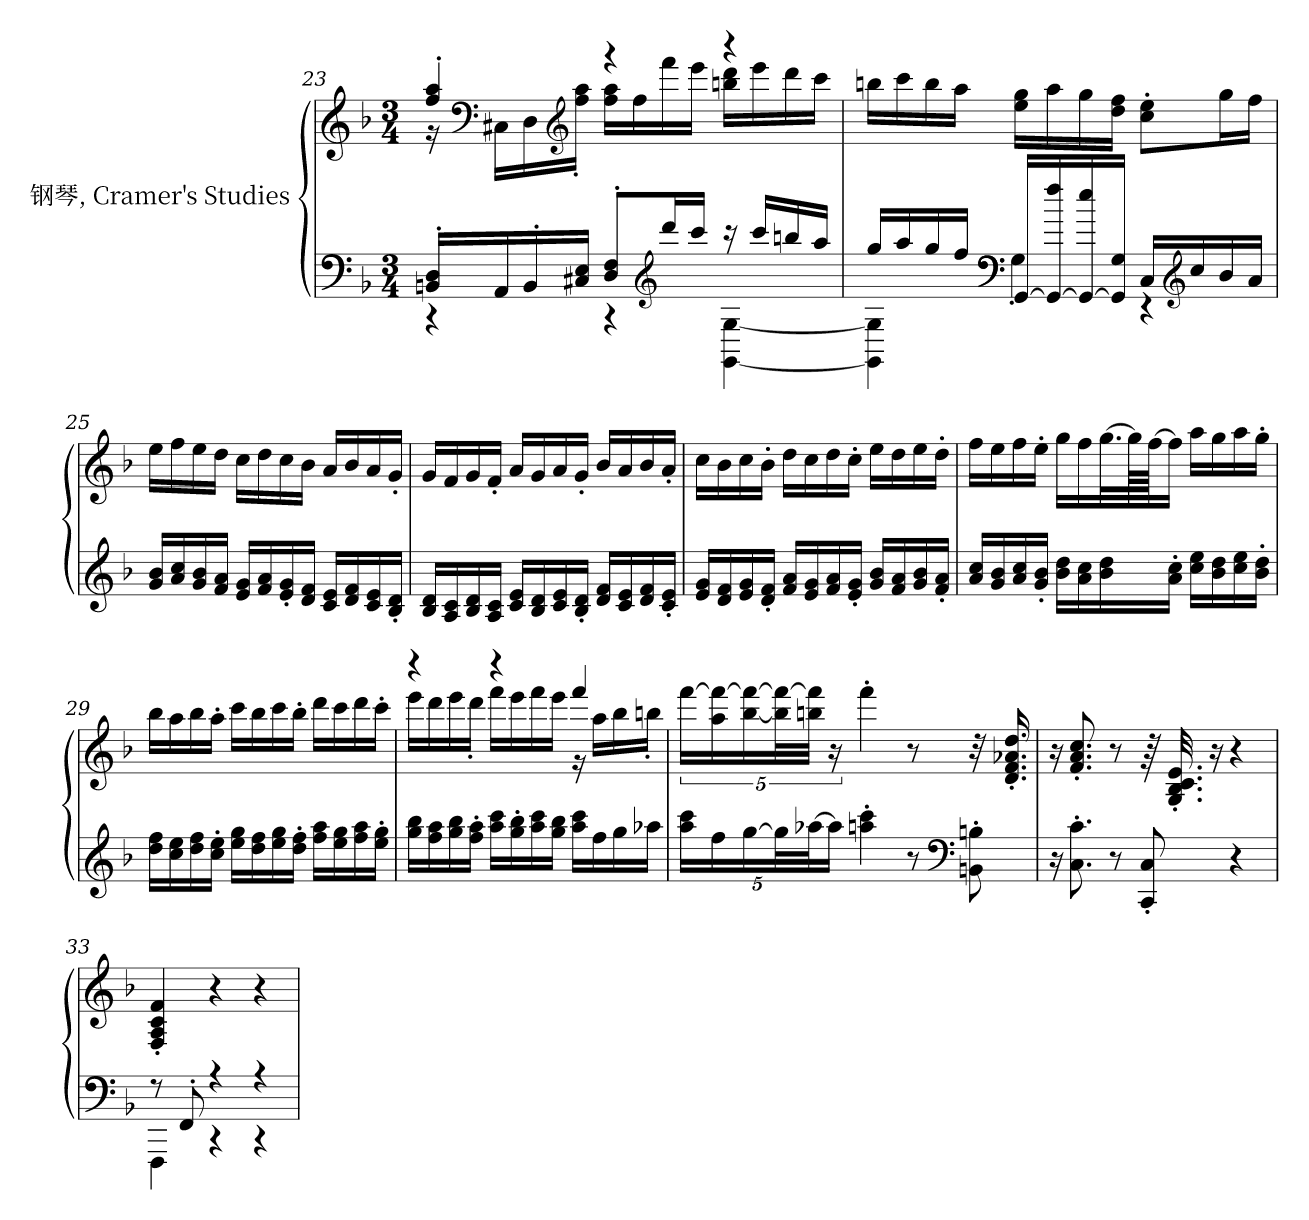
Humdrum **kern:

**kern	**kern
*part1	*part1
*staff2	*staff1
*I"钢琴, Cramer's Studies	*
!!LO:PB:g=z
*clefF4	*clefG2
*k[b-]	*k[b-]
*M3/4	*M3/4
=23	=23
*^	*^
16BBn/' 16D/'LL	4r	4ff/' 4aa/'	16r
*	*	*clefF4	*
16AA/	.	.	16C#X\LL
16BB'/	.	.	16D\
*	*	*clefG2	*
16C#X/ 16E/JJ	.	.	16ff\' 16aa\'JJ
8D/' 8F/'L	4r	4r	16ff\ 16aa\LL
.	.	.	16ff\
*clefG2	*	*	*
16ddd/L	.	.	16fff\
16ccc/JJ	.	.	16eee\JJ
16r	[4GG\ [4G\	4r	16bbn\ 16ddd\LL
16ccc/LL	.	.	16eee\
16bbn/	.	.	16ddd\
16aa/JJ	.	.	16ccc\JJ
*	*	*v	*v
=24	=24	=24
16gg/LL	4GG\] 4G\]	16bbn\LL
16aa/	.	16ccc\
16gg/	.	16bb\
16ff/JJ	.	16aa\JJ
*clefF4	*	*
[16GG/LL	4G'\	16ee\ 16gg\LL
16GG/_ 16ff/	.	16aa\
16GG/_ 16ee/	.	16gg\
16GG/] 16G/JJ	.	16dd\ 16ff\JJ
16C/LL	4r	8cc\' 8ee\'L
*clefG2	*	*
16cc/	.	.
16b-/	.	16gg\L
16a/JJ	.	16ff\JJ
*v	*v	*
!!LO:LB:g=z
=25	=25
16g/ 16b-/LL	16ee\LL
16a/ 16cc/	16ff\
16g/ 16b-/	16ee\
16f/ 16a/JJ	16dd\JJ
16e/ 16g/LL	16cc\LL
16f/ 16a/	16dd\
16e/' 16g/'	16cc\
16d/ 16f/JJ	16b-\JJ
16c/ 16e/LL	16a/LL
16d/ 16f/	16b-/
16c/ 16e/	16a/
16B-/' 16d/'JJ	16g'/JJ
=26	=26
16B-/ 16d/LL	16g/LL
16A/ 16c/	16f/
16B-/ 16d/	16g/
16A/ 16c/JJ	16f'/JJ
16c/ 16e/LL	16a/LL
16B-/ 16d/	16g/
16c/ 16e/	16a/
16B-/' 16d/'JJ	16g'/JJ
16d/ 16f/LL	16b-/LL
16c/ 16e/	16a/
16d/ 16f/	16b-/
16c/' 16e/'JJ	16a'/JJ
=27	=27
16e/ 16g/LL	16cc\LL
16d/ 16f/	16b-\
16e/ 16g/	16cc\
16d/' 16f/'JJ	16b-'\JJ
16f/ 16a/LL	16dd\LL
16e/ 16g/	16cc\
16f/ 16a/	16dd\
16e/' 16g/'JJ	16cc'\JJ
16g/ 16b-/LL	16ee\LL
16f/ 16a/	16dd\
16g/ 16b-/	16ee\
16f/' 16a/'JJ	16dd'\JJ
!!LO:LB:g=z
=28	=28
16a/ 16cc/LL	16ff\LL
16g/ 16b-/	16ee\
16a/ 16cc/	16ff\
16g/' 16b-/'JJ	16ee'\JJ
16b-\ 16dd\LL	16gg\LL
16a\ 16cc\	16ff\
16b-\ 16dd\	[32.gg\L
.	128gg\LL]
.	[128ff\JJJ
16a\' 16cc\'JJ	16ff\JJ]
16cc\ 16ee\LL	16aa\LL
16b-\ 16dd\	16gg\
16cc\ 16ee\	16aa\
16b-\' 16dd\'JJ	16gg'\JJ
=29	=29
16dd\ 16ff\LL	16bb-\LL
16cc\ 16ee\	16aa\
16dd\ 16ff\	16bb-\
16cc\' 16ee\'JJ	16aa'\JJ
16ee\ 16gg\LL	16ccc\LL
16dd\ 16ff\	16bb-\
16ee\ 16gg\	16ccc\
16dd\' 16ff\'JJ	16bb-'\JJ
16ff\ 16aa\LL	16ddd\LL
16ee\ 16gg\	16ccc\
16ff\ 16aa\	16ddd\
16ee\' 16gg\'JJ	16ccc'\JJ
!!LO:LB:g=z
=30	=30
*	*^
16gg\ 16bb-\LL	4r	16eee\LL
16ff\ 16aa\	.	16ddd\
16gg\ 16bb-\	.	16eee\
16ff\' 16aa\'JJ	.	16ddd'\JJ
16aa\ 16ccc\LL	4r	16fff\LL
16gg\' 16bb-\'	.	16eee\
16aa\ 16ccc\	.	16fff\
16gg\ 16bb-\JJ	.	16eee\JJ
16aa\ 16ccc\LL	4fff/	16r
16ff\	.	16aa\LL
16gg\	.	16bb-\
16aa-X\JJ	.	16bbn'\JJ
*	*v	*v
=31	=31
*Xbrackettup	*
20aa\ 20ccc\LL	[20fff\LL
20ff\	20aa\ 20fff\_
[20gg\	[20bb-\ 20fff\_
40gg\L]	40bb-\] 40fff\_L
[40aa-X\J	40bbn\ 40fff\]JJJ
20aa-\JJ]	20r
4aan\' 4ccc\'	4fff'\
8r	8r
*clefF4	*
8BBn\' 8Bn\'	32r
.	16.d/' 16.f/' 16.a-X/' 16.dd/'
=32	=32
16r	16r
8.C\' 8.c\'	8.f/' 8.a/' 8.cc/'
8r	8r
8CC/' 8C/'	64r
.	32.G/' 32.B-/' 32.c/' 32.e/'
.	16r
4r	4r
!!LO:LB:g=z
=33	=33
*^	*
8r	4FFF\	4F/' 4A/' 4c/' 4f/'
8FF'/	.	.
4r	4r	4r
4r	4r	4r
*v	*v	*
=	=
*-	*-
